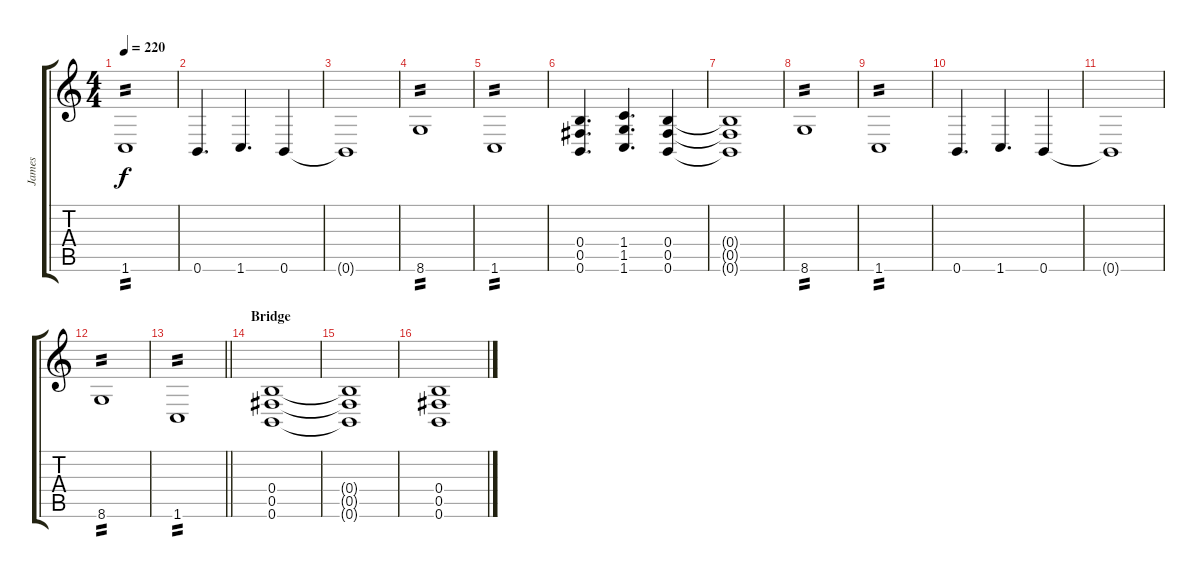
\track ("James " "James ") {instrument distortionguitar}
\staff {score tabs}
\tuning (Db4 Ab3 E3 B2 Gb2 B1) {hide}
\ts (4 4)
\tempo 220
\clef g2
\ks c
1.6.1{tp 2 dy f} |
0.6.4{d} 1.6.4{d} 0.6.4 |
0.6{t}.1 |
8.6.1{tp 2} |
1.6.1{tp 2} |
(0.4 0.5 0.6).4{d} (1.4 1.5 1.6).4{d} (0.4 0.5 0.6).4 |
(0.4{t} 0.5{t} 0.6{t}).1 |
8.6.1{tp 2} |
1.6.1{tp 2} |
0.6.4{d} 1.6.4{d} 0.6.4 |
0.6{t}.1 |
8.6.1{tp 2} |
\barLineRight lightlight
1.6.1{tp 2} |
\section ("" "Bridge")
(0.4 0.5 0.6).1 |
(0.4{t} 0.5{t} 0.6{t}).1 |
(0.4 0.5 0.6).1
